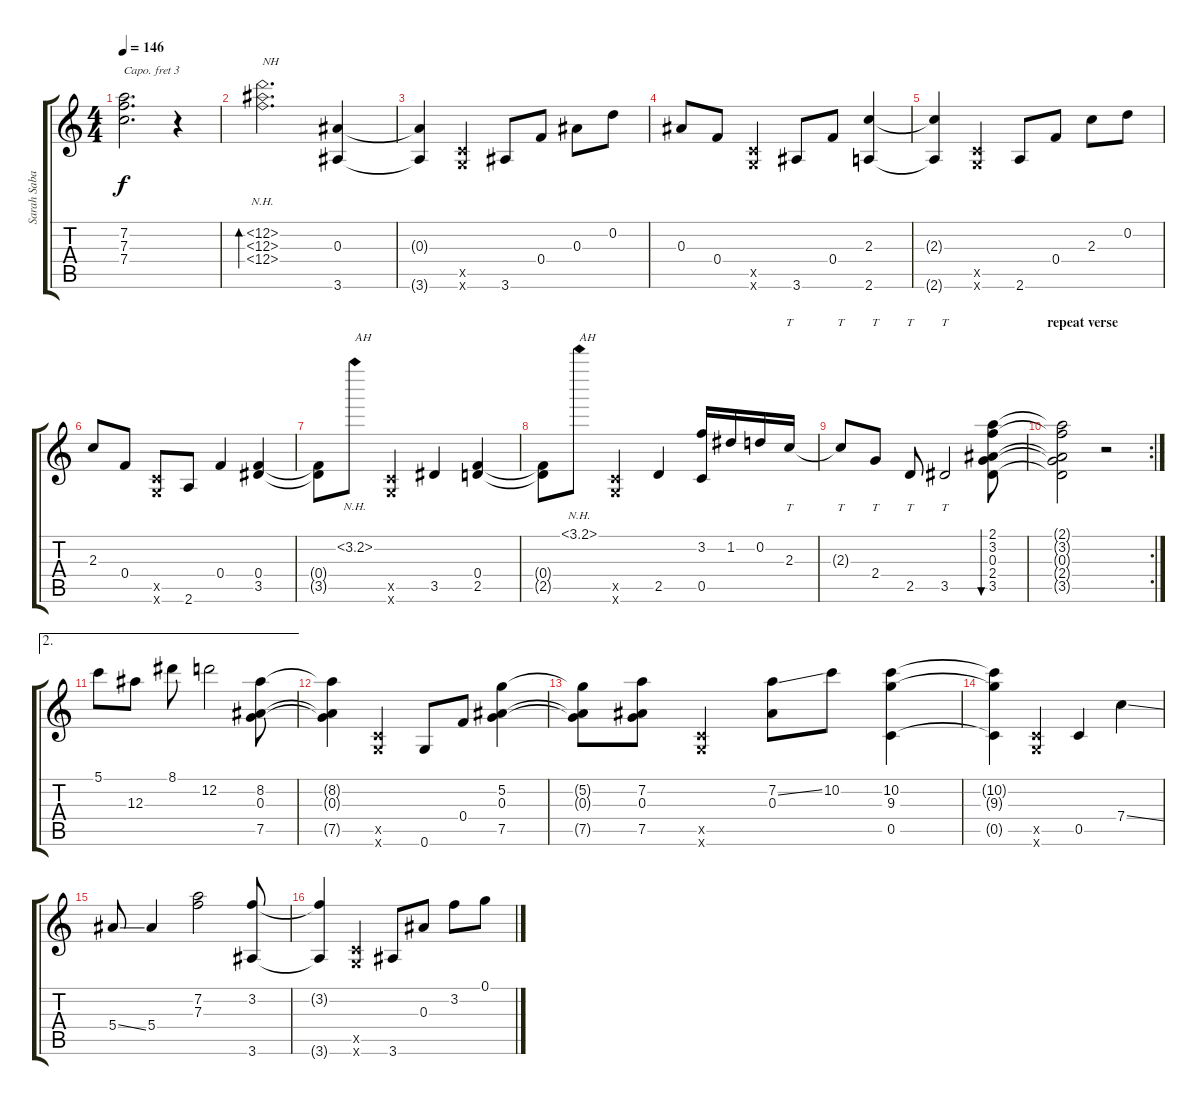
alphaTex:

\track ("Sarah Saballa" "Sarah Saba") {instrument acousticguitarsteel}
\staff {score tabs}
\capo 3
\tuning (E4 B3 G3 D3 A2 E2) {hide}
\ts (4 4)
\tempo 146
\clef g2
\ks c
(7.2{t} 7.3{t} 7.4{t}).2{d dy f} r.4 |
(12.2{nh} 12.3{nh} 12.4{nh}).2{d bd 480 txt "NH"} (0.3 3.6).4 |
(0.3{t} 3.6{t}).4 (0.5{x} 0.6{x}).4 3.6.8 0.4.8 0.3.8 0.2.8 |
0.3.8 0.4.8 (0.5{x} 0.6{x}).4 3.6.8 0.4.8 (2.3 2.6).4 |
(2.3{t} 2.6{t}).4 (0.5{x} 0.6{x}).4 2.6.8 0.4.8 2.3.8 0.2.8 |
2.3.8 0.4.8 (0.5{x} 0.6{x}).8 2.6.8 0.4.4 (0.4 3.5).4 |
(0.4{t} 3.5{t}).8 3.2{nh}.8{txt "AH"} (0.5{x} 0.6{x}).4 3.5.4 (0.4 2.5).4 |
(0.4{t} 2.5{t}).8 3.1{nh}.8{txt "AH"} (0.5{x} 0.6{x}).4 2.5.4 (3.2 0.5).16 1.2.16 0.2.16 2.3.16{tt} |
2.3{t}.8{tt} 2.4.8{tt} 2.5.8{tt} 3.5.2{tt} (2.1 3.2 0.3 2.4 3.5).8{bu 480} |
\rc 2
\section ("" "repeat verse")
(2.1{t} 3.2{t} 0.3{t} 2.4{t} 3.5{t}).2 r.2 |
\ae 2
5.1.8 12.3.8 8.1.8 12.2.2 (8.2 0.3 7.5).8 |
(8.2{t} 0.3{t} 7.5{t}).4 (0.5{x} 0.6{x}).4 0.6.8 0.4.8 (5.2 0.3 7.5).4 |
(5.2{t} 0.3{t} 7.5{t}).8 (7.2 0.3 7.5).8 (0.5{x} 0.6{x}).4 (7.2{ss} 0.3).8 10.2.8 (10.2 9.3 0.5).4 |
(10.2{t} 9.3{t} 0.5{t}).4 (0.5{x} 0.6{x}).4 0.5.4 7.4{ss}.4 |
5.4{ss}.8 5.4.4 (7.2 7.3).2 (3.2 3.6).8 |
(3.2{t} 3.6{t}).4 (0.5{x} 0.6{x}).4 3.6.8 0.3.8 3.2.8 0.1.8
